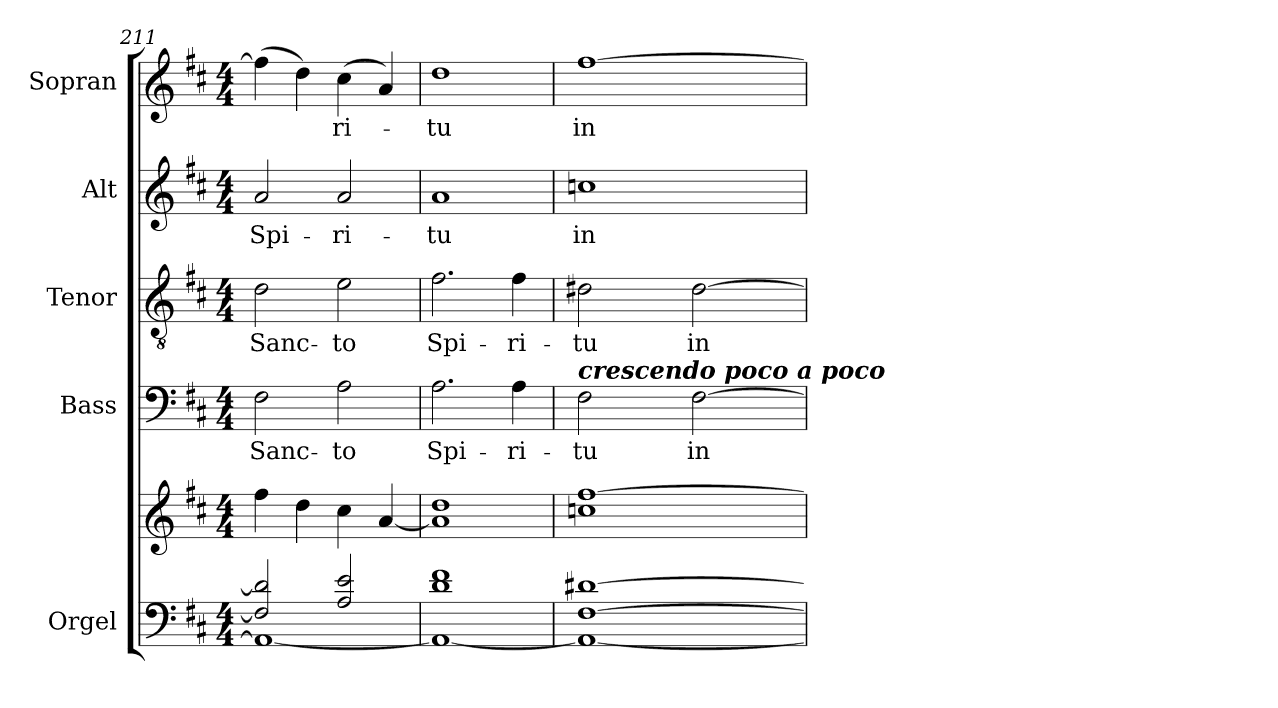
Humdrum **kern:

**kern	**kern	**kern	**text	**kern	**text	**kern	**text	**kern	**text
*part5	*part5	*part4	*part4	*part3	*part3	*part2	*part2	*part1	*part1
*staff6	*staff5	*staff4	*staff4	*staff3	*staff3	*staff2	*staff2	*staff1	*staff1
*I"Orgel	*	*I"Bass	*	*I"Tenor	*	*I"Alt	*	*I"Sopran	*
*I'Org.	*	*I'B	*	*I'T	*	*I'A	*	*I'S	*
*clefF4	*clefG2	*clefF4	*	*clefGv2	*	*clefG2	*	*clefG2	*
*k[f#c#]	*k[f#c#]	*k[f#c#]	*	*k[f#c#]	*	*k[f#c#]	*	*k[f#c#]	*
*D:	*D:	*D:	*	*D:	*	*D:	*	*D:	*
*M4/4	*M4/4	*M4/4	*	*M4/4	*	*M4/4	*	*M4/4	*
=211	=211	=211	=211	=211	=211	=211	=211	=211	=211
*^	*	*	*	*	*	*	*	*	*
!	!	!	!	!LO:LY:b	!	!LO:LY:b	!	!LO:LY:b	!	!
2F#/] 2d/]	1AA_	4ff#\	2F#\	Sanc-	2d\	Sanc-	2a/	Spi-	(>4ff#\]	.
.	.	4dd\	.	.	.	.	.	.	4dd\)	.
!	!	!	!	!LO:LY:b	!	!LO:LY:b	!	!LO:LY:b	!	!LO:LY:b
2A/ 2e/	.	4cc#\	2A\	-to	2e\	-to	2a/	-ri-	(>4cc#\	-ri-
.	.	[<4a/	.	.	.	.	.	.	4a/)	.
!!LO:LB:g=z
=212	=212	=212	=212	=212	=212	=212	=212	=212	=212	=212
!	!	!	!	!LO:LY:b	!	!LO:LY:b	!	!LO:LY:b	!	!LO:LY:b
1d 1f#	1AA_	1a] 1dd	2.A\	Spi-	2.f#\	Spi-	1a	-tu	1dd	-tu
!	!	!	!	!LO:LY:b	!	!LO:LY:b	!	!	!	!
.	.	.	4A\	-ri-	4f#\	-ri-	.	.	.	.
=213	=213	=213	=213	=213	=213	=213	=213	=213	=213	=213
*	*	*^	*	*	*	*	*	*	*	*
!	!	!	!	!LO:TX:a:Bi:t=crescendo poco a poco	!	!	!	!	!	!	!
!	!	!	!	!	!LO:LY:b	!	!LO:LY:b	!	!LO:LY:b	!	!LO:LY:b
[>1F# [>1d#X	1AA_	[>1ff#	1ccn	2F#\	-tu	2d#X\	-tu	1ccn	in	[1ff#	in
!	!	!	!	!	!LO:LY:b	!	!LO:LY:b	!	!	!	!
.	.	.	.	[2F#\	in	[2d#\	in	.	.	.	.
*v	*v	*	*	*	*	*	*	*	*	*	*
*	*v	*v	*	*	*	*	*	*	*	*
=	=	=	=	=	=	=	=	=	=
*-	*-	*-	*-	*-	*-	*-	*-	*-	*-
